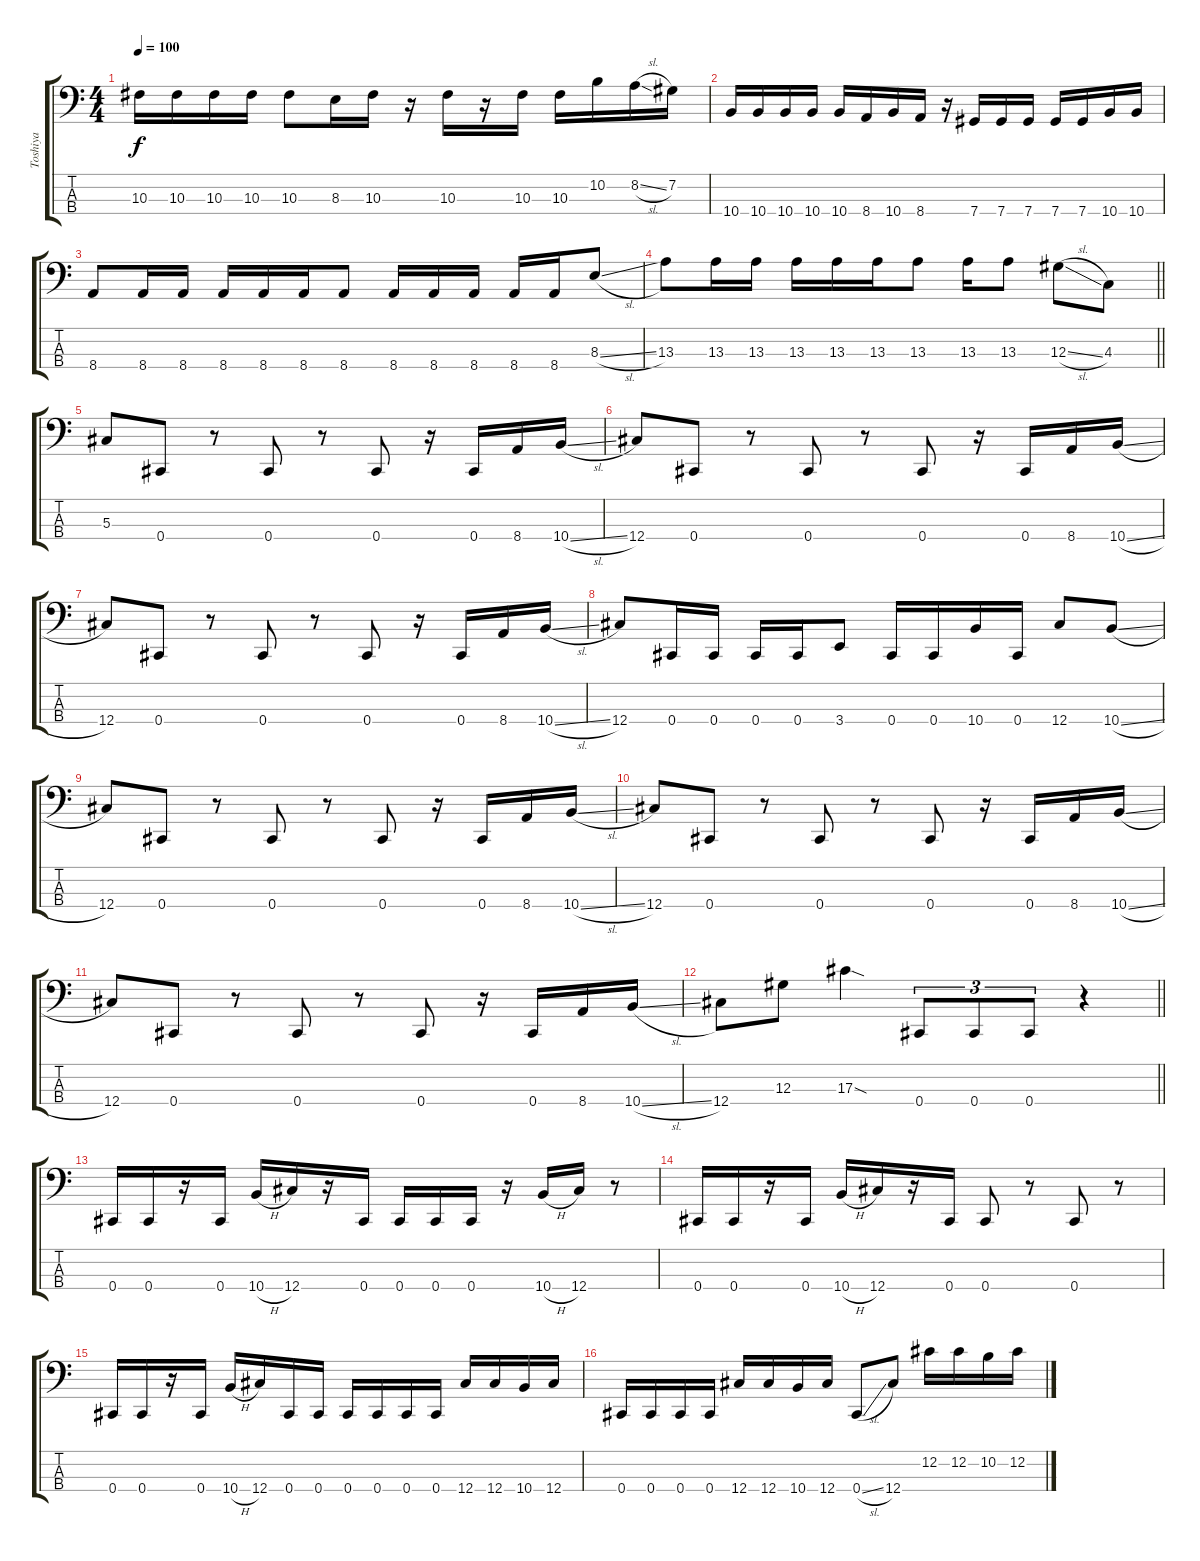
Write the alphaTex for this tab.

\track ("Toshiya" "Toshiya") {instrument electricbassfinger}
\staff {score tabs}
\tuning (Gb2 Db2 Ab1 Db1) {hide}
\ts (4 4)
\tempo 100
\clef f4
\ks c
10.3.16{dy f} 10.3.16 10.3.16 10.3.16 10.3.8 8.3.16 10.3.16 r.16 10.3.16 r.16 10.3.16 10.3.16 10.2.16 8.2{sl}.16 7.2.16 |
10.4.16 10.4.16 10.4.16 10.4.16 10.4.16 8.4.16 10.4.16 8.4.16 r.16 7.4.16 7.4.16 7.4.16 7.4.16 7.4.16 10.4.16 10.4.16 |
8.4.8 8.4.16 8.4.16 8.4.16 8.4.16 8.4.16 8.4.8 8.4.16 8.4.16 8.4.16 8.4.16 8.4.16 8.3{sl}.8 |
\barLineRight lightlight
13.3.8 13.3.16 13.3.16 13.3.16 13.3.16 13.3.16 13.3.8 13.3.16 13.3.8 12.3{sl}.8 4.3.8 |
5.3.8 0.4.8 r.8 0.4.8 r.8 0.4.8 r.16 0.4.16 8.4.16 10.4{sl}.16 |
12.4.8 0.4.8 r.8 0.4.8 r.8 0.4.8 r.16 0.4.16 8.4.16 10.4{sl}.16 |
12.4.8 0.4.8 r.8 0.4.8 r.8 0.4.8 r.16 0.4.16 8.4.16 10.4{sl}.16 |
12.4.8 0.4.16 0.4.16 0.4.16 0.4.16 3.4.8 0.4.16 0.4.16 10.4.16 0.4.16 12.4.8 10.4{sl}.8 |
12.4.8 0.4.8 r.8 0.4.8 r.8 0.4.8 r.16 0.4.16 8.4.16 10.4{sl}.16 |
12.4.8 0.4.8 r.8 0.4.8 r.8 0.4.8 r.16 0.4.16 8.4.16 10.4{sl}.16 |
12.4.8 0.4.8 r.8 0.4.8 r.8 0.4.8 r.16 0.4.16 8.4.16 10.4{sl}.16 |
\barLineRight lightlight
12.4.8 12.3.8 17.3{sod}.4 0.4.8{tu (3 2)} 0.4.8{tu (3 2)} 0.4.8{tu (3 2)} r.4 |
0.4.16 0.4.16 r.16 0.4.16 10.4{h}.16 12.4.16 r.16 0.4.16 0.4.16 0.4.16 0.4.16 r.16 10.4{h}.16 12.4.16 r.8 |
0.4.16 0.4.16 r.16 0.4.16 10.4{h}.16 12.4.16 r.16 0.4.16 0.4.8 r.8 0.4.8 r.8 |
0.4.16 0.4.16 r.16 0.4.16 10.4{h}.16 12.4.16 0.4.16 0.4.16 0.4.16 0.4.16 0.4.16 0.4.16 12.4.16 12.4.16 10.4.16 12.4.16 |
0.4.16 0.4.16 0.4.16 0.4.16 12.4.16 12.4.16 10.4.16 12.4.16 0.4{sl}.8 12.4.8 12.2.16 12.2.16 10.2.16 12.2.16
